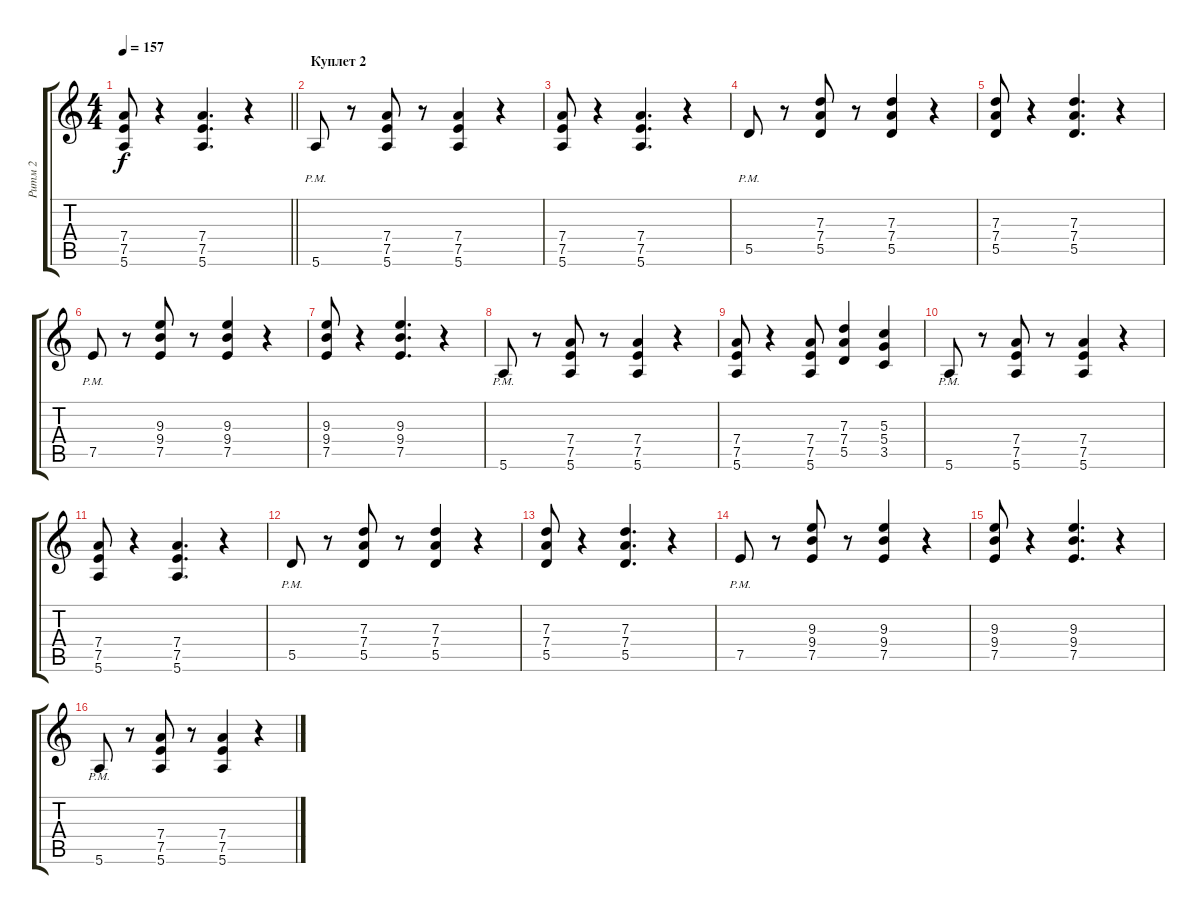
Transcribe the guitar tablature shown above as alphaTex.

\track ("Ритм 2" "Ритм 2") {instrument distortionguitar}
\staff {score tabs}
\tuning (E4 B3 G3 D3 A2 E2) {hide}
\ts (4 4)
\tempo 157
\clef g2
\barLineRight lightlight
\ks c
(7.4 7.5 5.6).8{dy f} r.4 (7.4 7.5 5.6).4{d} r.4 |
\section ("" "Куплет 2")
5.6{pm}.8 r.8 (7.4 7.5 5.6).8 r.8 (7.4 7.5 5.6).4 r.4 |
(7.4 7.5 5.6).8 r.4 (7.4 7.5 5.6).4{d} r.4 |
5.5{pm}.8 r.8 (7.3 7.4 5.5).8 r.8 (7.3 7.4 5.5).4 r.4 |
(7.3 7.4 5.5).8 r.4 (7.3 7.4 5.5).4{d} r.4 |
7.5{pm}.8 r.8 (9.3 9.4 7.5).8 r.8 (9.3 9.4 7.5).4 r.4 |
(9.3 9.4 7.5).8 r.4 (9.3 9.4 7.5).4{d} r.4 |
5.6{pm}.8 r.8 (7.4 7.5 5.6).8 r.8 (7.4 7.5 5.6).4 r.4 |
(7.4 7.5 5.6).8 r.4 (7.4 7.5 5.6).8 (7.3 7.4 5.5).4 (5.3 5.4 3.5).4 |
5.6{pm}.8 r.8 (7.4 7.5 5.6).8 r.8 (7.4 7.5 5.6).4 r.4 |
(7.4 7.5 5.6).8 r.4 (7.4 7.5 5.6).4{d} r.4 |
5.5{pm}.8 r.8 (7.3 7.4 5.5).8 r.8 (7.3 7.4 5.5).4 r.4 |
(7.3 7.4 5.5).8 r.4 (7.3 7.4 5.5).4{d} r.4 |
7.5{pm}.8 r.8 (9.3 9.4 7.5).8 r.8 (9.3 9.4 7.5).4 r.4 |
(9.3 9.4 7.5).8 r.4 (9.3 9.4 7.5).4{d} r.4 |
5.6{pm}.8 r.8 (7.4 7.5 5.6).8 r.8 (7.4 7.5 5.6).4 r.4
